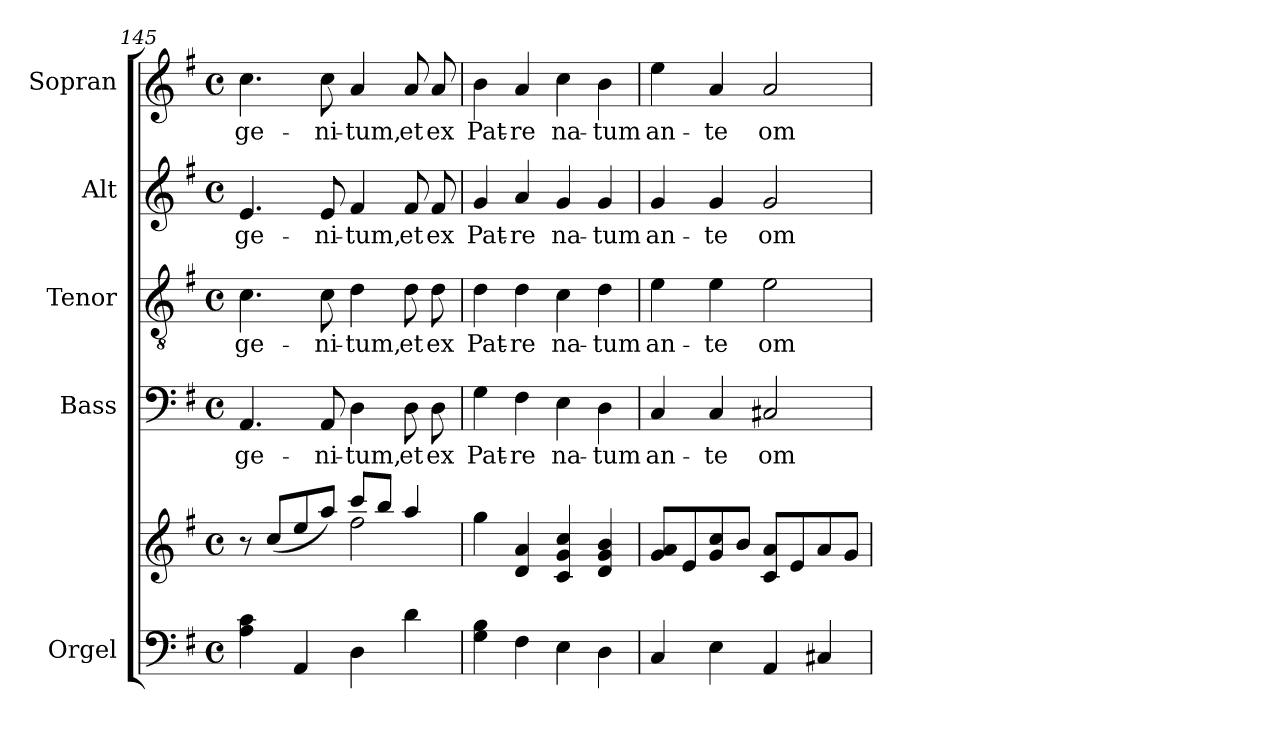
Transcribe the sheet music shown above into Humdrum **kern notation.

**kern	**kern	**kern	**text	**kern	**text	**kern	**text	**kern	**text
*part5	*part5	*part4	*part4	*part3	*part3	*part2	*part2	*part1	*part1
*staff6	*staff5	*staff4	*staff4	*staff3	*staff3	*staff2	*staff2	*staff1	*staff1
*I"Orgel	*	*I"Bass	*	*I"Tenor	*	*I"Alt	*	*I"Sopran	*
*I'Org.	*	*I'B.	*	*I'T.	*	*I'A.	*	*I'S.	*
*clefF4	*clefG2	*clefF4	*	*clefGv2	*	*clefG2	*	*clefG2	*
*k[f#]	*k[f#]	*k[f#]	*	*k[f#]	*	*k[f#]	*	*k[f#]	*
*G:	*G:	*G:	*	*G:	*	*G:	*	*G:	*
*M4/4	*M4/4	*M4/4	*	*M4/4	*	*M4/4	*	*M4/4	*
*met(c)	*met(c)	*met(c)	*	*met(c)	*	*met(c)	*	*met(c)	*
=145	=145	=145	=145	=145	=145	=145	=145	=145	=145
*	*^	*	*	*	*	*	*	*	*
!	!	!	!	!LO:LY:b	!	!LO:LY:b	!	!LO:LY:b	!	!LO:LY:b
4A\ 4c\	8r	2ryy	4.AA/	-ge-	4.c\	-ge-	4.e/	-ge-	4.cc\	-ge-
.	(>8cc/L	.	.	.	.	.	.	.	.	.
4AA/	8ee/	.	.	.	.	.	.	.	.	.
!	!	!	!	!LO:LY:b	!	!LO:LY:b	!	!LO:LY:b	!	!LO:LY:b
.	8aa/J)	.	8AA/	-ni-	8c\	-ni-	8e/	-ni-	8cc\	-ni-
!	!	!	!	!LO:LY:b	!	!LO:LY:b	!	!LO:LY:b	!	!LO:LY:b
4D\	8ccc/L	2ff#\	4D\	-tum,	4d\	-tum,	4f#/	-tum,	4a/	-tum,
.	8bb/J	.	.	.	.	.	.	.	.	.
!	!	!	!	!LO:LY:b	!	!LO:LY:b	!	!LO:LY:b	!	!LO:LY:b
4d\	4aa/	.	8D\	et	8d\	et	8f#/	et	8a/	et
!	!	!	!	!LO:LY:b	!	!LO:LY:b	!	!LO:LY:b	!	!LO:LY:b
.	.	.	8D\	ex	8d\	ex	8f#/	ex	8a/	ex
*	*v	*v	*	*	*	*	*	*	*	*
=146	=146	=146	=146	=146	=146	=146	=146	=146	=146
!	!	!	!LO:LY:b	!	!LO:LY:b	!	!LO:LY:b	!	!LO:LY:b
4G\ 4B\	4gg\	4G\	Pat-	4d\	Pat-	4g/	Pat-	4b\	Pat-
!	!	!	!LO:LY:b	!	!LO:LY:b	!	!LO:LY:b	!	!LO:LY:b
4F#\	4d/ 4a/	4F#\	-re	4d\	-re	4a/	-re	4a/	-re
!	!	!	!LO:LY:b	!	!LO:LY:b	!	!LO:LY:b	!	!LO:LY:b
4E\	4c/ 4g/ 4cc/	4E\	na-	4c\	na-	4g/	na-	4cc\	na-
!	!	!	!LO:LY:b	!	!LO:LY:b	!	!LO:LY:b	!	!LO:LY:b
4D\	4d/ 4g/ 4b/	4D\	-tum	4d\	-tum	4g/	-tum	4b\	-tum
=147	=147	=147	=147	=147	=147	=147	=147	=147	=147
!	!	!	!LO:LY:b	!	!LO:LY:b	!	!LO:LY:b	!	!LO:LY:b
4C/	8g/ 8a/L	4C/	an-	4e\	an-	4g/	an-	4ee\	an-
.	8e/	.	.	.	.	.	.	.	.
!	!	!	!LO:LY:b	!	!LO:LY:b	!	!LO:LY:b	!	!LO:LY:b
4E\	8g/ 8cc/	4C/	-te	4e\	-te	4g/	-te	4a/	-te
.	8b/J	.	.	.	.	.	.	.	.
!	!	!	!LO:LY:b	!	!LO:LY:b	!	!LO:LY:b	!	!LO:LY:b
4AA/	8c/ 8a/L	2C#X/	om-	2e\	om-	2g/	om-	2a/	om-
.	8e/	.	.	.	.	.	.	.	.
4C#X/	8a/	.	.	.	.	.	.	.	.
.	8g/J	.	.	.	.	.	.	.	.
=	=	=	=	=	=	=	=	=	=
*-	*-	*-	*-	*-	*-	*-	*-	*-	*-
